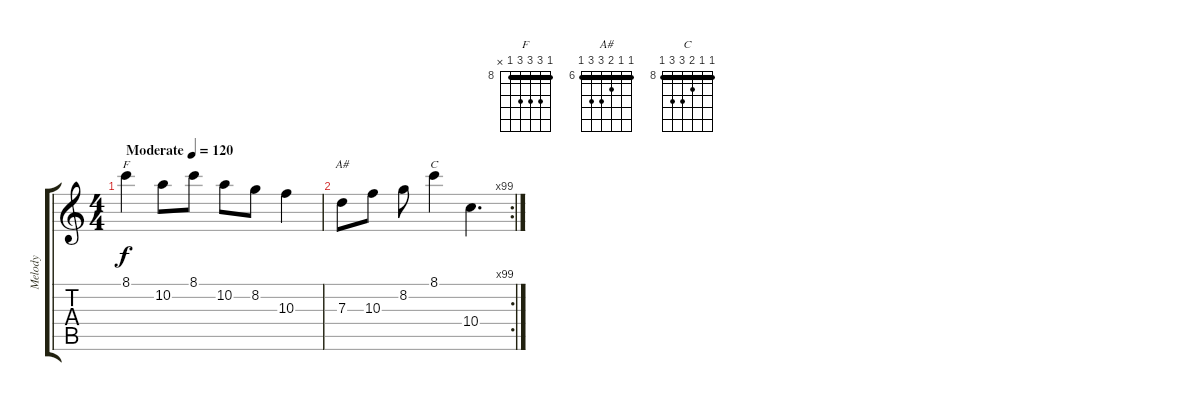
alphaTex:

\track ("Melody" "Melody") {instrument acousticguitarsteel}
\staff {score tabs}
\tuning (E4 B3 G3 D3 A2 E2) {hide}
\chord ("F" 8 10 10 10 8 x) {firstfret 8 barre 8}
\chord ("A#" 6 6 7 8 8 6) {firstfret 6 barre 6}
\chord ("C" 8 8 9 10 10 8) {firstfret 8 barre 8}
\ts (4 4)
\tempo (120 "Moderate")
\clef g2
\ks c
8.1.4{ch "F" dy f instrument acousticguitarsteel} 10.2.8 8.1.8 10.2.8 8.2.8 10.3.4 |
\rc 99
7.3.8{ch "A#"} 10.3.8 8.2.8 8.1.4{ch "C"} 10.4.4{d}
